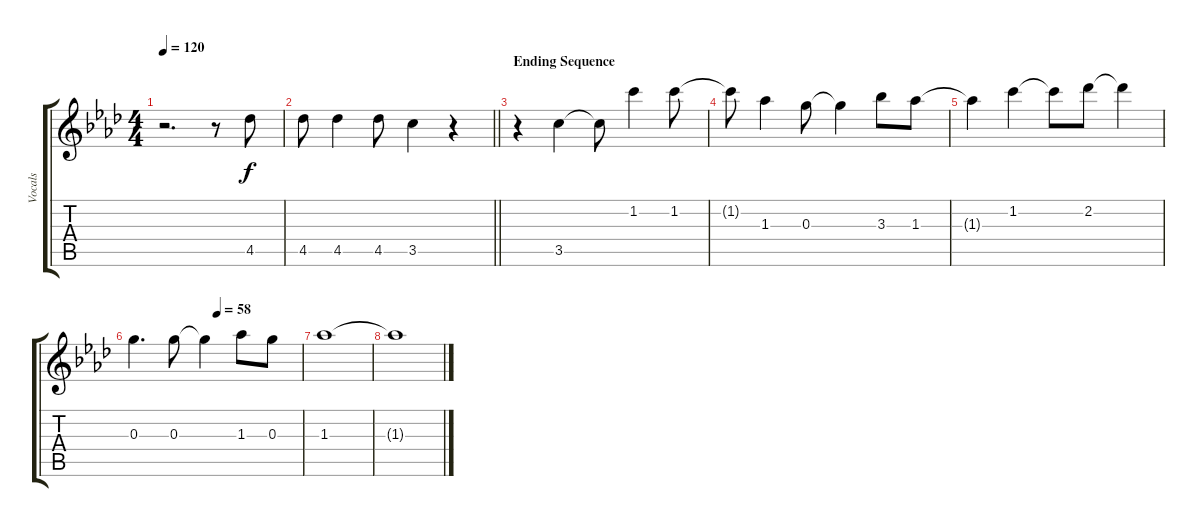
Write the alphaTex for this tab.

\track ("Vocals" "Vocals") {instrument electricguitarjazz}
\staff {score tabs}
\tuning (E5 B4 G4 D4 A3 E3) {hide}
\ts (4 4)
\tempo 120
\clef g2
\ks fminor
r.2{d dy f} r.8 4.5.8 |
\barLineRight lightlight
4.5.8 4.5.4 4.5.8 3.5.4 r.4 |
\section ("" "Ending Sequence")
r.4 3.5.4 3.5{t}.8 1.2.4 1.2.8 |
1.2{t}.8 1.3.4 0.3.8 0.3{t}.4 3.3.8 1.3.8 |
1.3{t}.4 1.2.4 1.2{t}.8 2.2.8 2.2{t}.4 |
\tempo (58 0.5)
0.3.4{d} 0.3.8 0.3{t}.4 1.3.8 0.3.8 |
1.3.1{volume 1} |
1.3{t}.1
